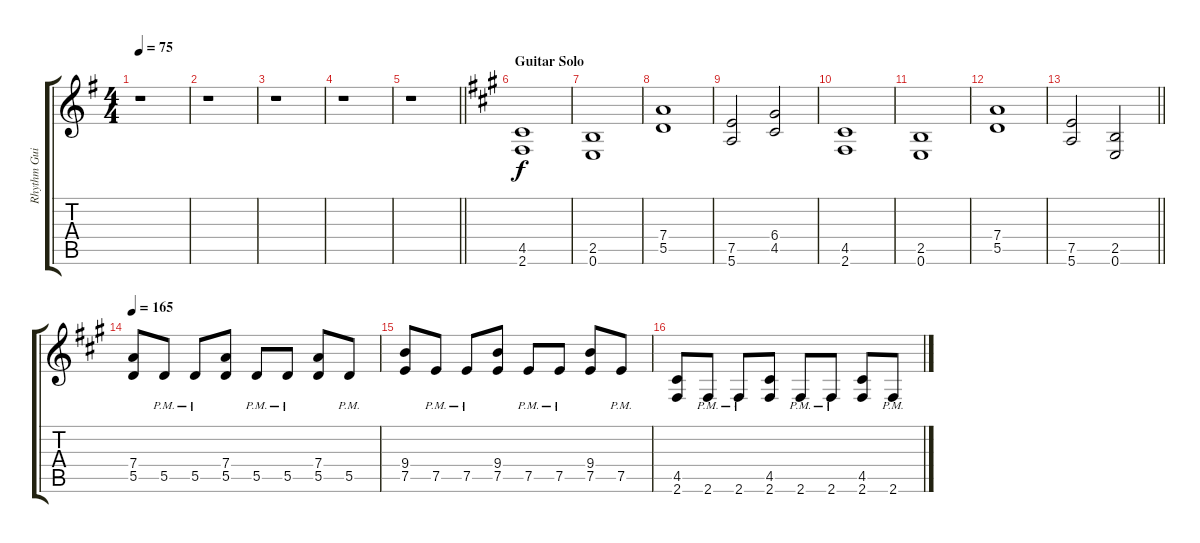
\track ("Rhythm Guitar 2: Tapani Kangas" "Rhythm Gui") {instrument distortionguitar}
\staff {score tabs}
\tuning (E4 B3 G3 D3 A2 E2) {hide}
\ts (4 4)
\tempo 75
\clef g2
\ks eminor
r.1{dy f} |
r.1 |
r.1 |
r.1 |
\barLineRight lightlight
r.1 |
\section ("" "Guitar Solo")
\ks f#minor
(4.5 2.6).1{volume 14} |
(2.5 0.6).1 |
(7.4 5.5).1 |
(7.5 5.6).2 (6.4 4.5).2 |
(4.5 2.6).1 |
(2.5 0.6).1 |
(7.4 5.5).1 |
\barLineRight lightlight
(7.5 5.6).2 (2.5 0.6).2 |
\tempo 165
(7.4 5.5).8 5.5{pm}.8 5.5{pm}.8 (7.4 5.5).8 5.5{pm}.8 5.5{pm}.8 (7.4 5.5).8 5.5{pm}.8 |
(9.4 7.5).8 7.5{pm}.8 7.5{pm}.8 (9.4 7.5).8 7.5{pm}.8 7.5{pm}.8 (9.4 7.5).8 7.5{pm}.8 |
(4.5 2.6).8 2.6{pm}.8 2.6{pm}.8 (4.5 2.6).8 2.6{pm}.8 2.6{pm}.8 (4.5 2.6).8 2.6{pm}.8
